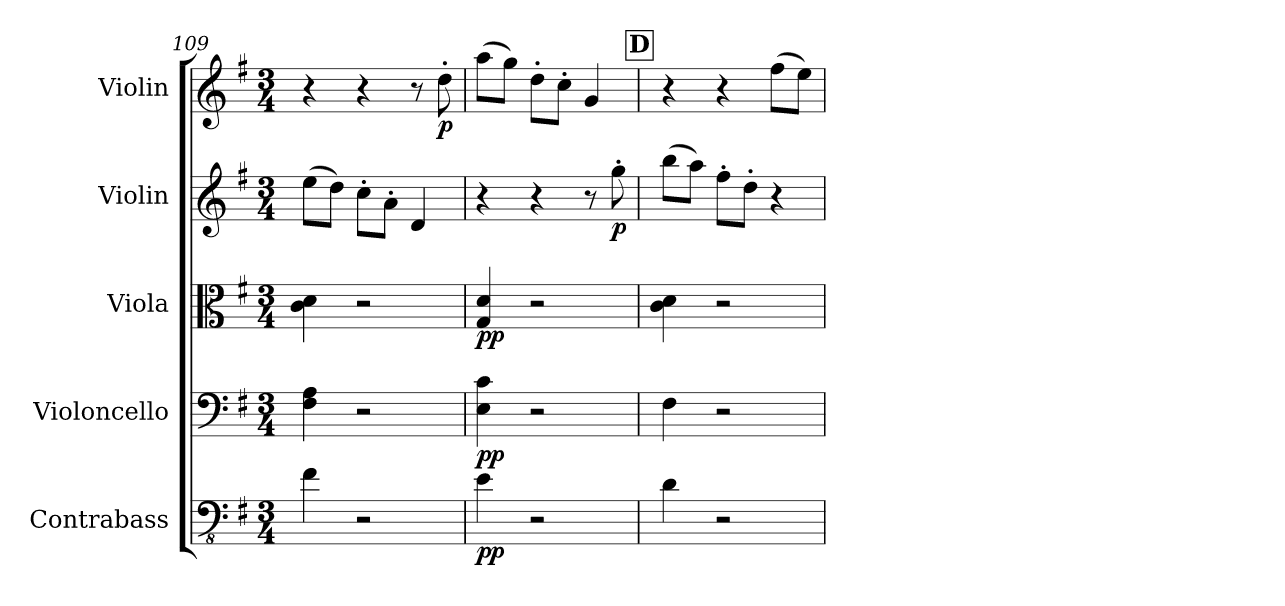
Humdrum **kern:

**kern	**dynam	**kern	**dynam	**kern	**dynam	**kern	**dynam	**kern	**dynam
*part5	*part5	*part4	*part4	*part3	*part3	*part2	*part2	*part1	*part1
*staff5	*staff5	*staff4	*staff4	*staff3	*staff3	*staff2	*staff2	*staff1	*staff1
*I"Contrabass	*	*I"Violoncello	*	*I"Viola	*	*I"Violin	*	*I"Violin	*
*I'Cb.	*	*I'Vc.	*	*I'Vla.	*	*I'Vln.	*	*I'Vln.	*
*clefFv4	*	*clefF4	*	*clefC3	*	*clefG2	*	*clefG2	*
*ITrd7c12	*	*	*	*	*	*	*	*	*
*k[f#]	*	*k[f#]	*	*k[f#]	*	*k[f#]	*	*k[f#]	*
*M3/4	*	*M3/4	*	*M3/4	*	*M3/4	*	*M3/4	*
=109	=109	=109	=109	=109	=109	=109	=109	=109	=109
4FF#\	.	4F#\ 4A\	.	4c\ 4d\	.	(8ee\L	.	4r	.
.	.	.	.	.	.	8dd\J)	.	.	.
2r	.	2r	.	2r	.	8cc'\L	.	4r	.
.	.	.	.	.	.	8a'\J	.	.	.
.	.	.	.	.	.	4d/	.	8r	.
!	!	!	!	!	!	!	!	!	!LO:DY:b
.	.	.	.	.	.	.	.	8dd'\	p
=110	=110	=110	=110	=110	=110	=110	=110	=110	=110
!	!LO:DY:b	!	!LO:DY:b	!	!LO:DY:b	!	!	!	!
4EE\	pp	4E\ 4c\	pp	4G/ 4d/	pp	4r	.	(8aa\L	.
.	.	.	.	.	.	.	.	8gg\J)	.
2r	.	2r	.	2r	.	4r	.	8dd'\L	.
.	.	.	.	.	.	.	.	8cc'\J	.
.	.	.	.	.	.	8r	.	4g/	.
!	!	!	!	!	!	!	!LO:DY:b	!	!
.	.	.	.	.	.	8gg'\	p	.	.
!!LO:REH:place=s1:a:B:fs=14:t=D
=111	=111	=111	=111	=111	=111	=111	=111	=111	=111
4DD\	.	4F#\	.	4c\ 4d\	.	(8bb\L	.	4r	.
.	.	.	.	.	.	8aa\J)	.	.	.
2r	.	2r	.	2r	.	8ff#'\L	.	4r	.
.	.	.	.	.	.	8dd'\J	.	.	.
.	.	.	.	.	.	4r	.	(8ff#\L	.
.	.	.	.	.	.	.	.	8ee\J)	.
=	=	=	=	=	=	=	=	=	=
*-	*-	*-	*-	*-	*-	*-	*-	*-	*-
